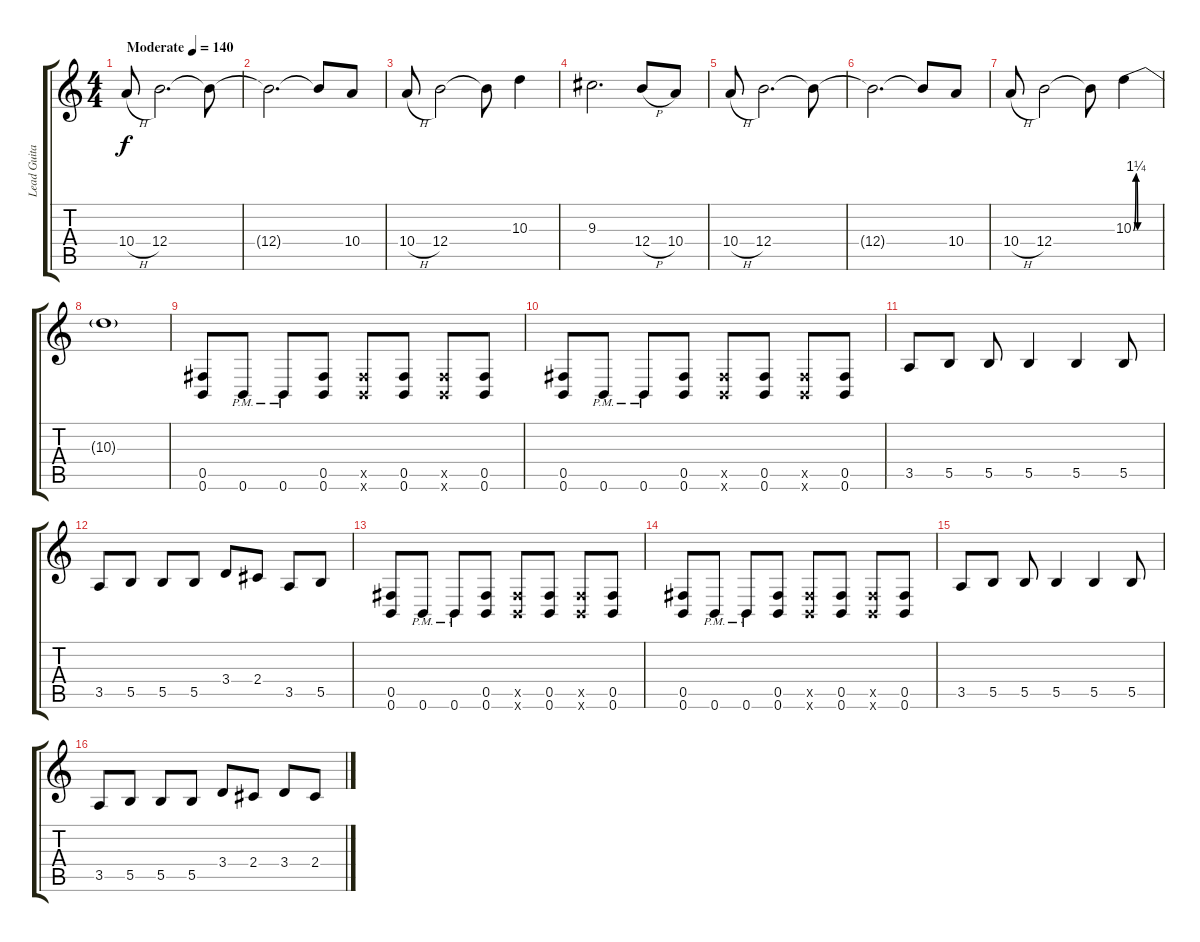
\track ("Lead Guitar" "Lead Guita") {instrument distortionguitar}
\staff {score tabs}
\tuning (Db4 Ab3 E3 B2 Gb2 B1) {hide}
\ts (4 4)
\tempo (140 "Moderate")
\clef g2
\ks c
10.4{h}.8{dy f instrument distortionguitar} 12.4.2{d} 12.4{t}.8 |
12.4{t}.2{d} 12.4{t}.8 10.4.8 |
10.4{h}.8 12.4.2 12.4{t}.8 10.3.4 |
9.3.2{d} 12.4{h}.8 10.4.8 |
10.4{h}.8 12.4.2{d} 12.4{t}.8 |
12.4{t}.2{d} 12.4{t}.8 10.4.8 |
10.4{h}.8 12.4.2 12.4{t}.8 10.3{be (custom 0 0 6 5 10 0 20 0 30 0 60 0)}.4 |
10.3{t}.1 |
(0.5 0.6).8 0.6{pm}.8 0.6{pm}.8 (0.5 0.6).8 (0.5{x} 0.6{x}).8 (0.5 0.6).8 (0.5{x} 0.6{x}).8 (0.5 0.6).8 |
(0.5 0.6).8 0.6{pm}.8 0.6{pm}.8 (0.5 0.6).8 (0.5{x} 0.6{x}).8 (0.5 0.6).8 (0.5{x} 0.6{x}).8 (0.5 0.6).8 |
3.5.8 5.5.8 5.5.8 5.5.4 5.5.4 5.5.8 |
3.5.8 5.5.8 5.5.8 5.5.8 3.4.8 2.4.8 3.5.8 5.5.8 |
(0.5 0.6).8 0.6{pm}.8 0.6{pm}.8 (0.5 0.6).8 (0.5{x} 0.6{x}).8 (0.5 0.6).8 (0.5{x} 0.6{x}).8 (0.5 0.6).8 |
(0.5 0.6).8 0.6{pm}.8 0.6{pm}.8 (0.5 0.6).8 (0.5{x} 0.6{x}).8 (0.5 0.6).8 (0.5{x} 0.6{x}).8 (0.5 0.6).8 |
3.5.8 5.5.8 5.5.8 5.5.4 5.5.4 5.5.8 |
3.5.8 5.5.8 5.5.8 5.5.8 3.4.8 2.4.8 3.4.8 2.4.8
